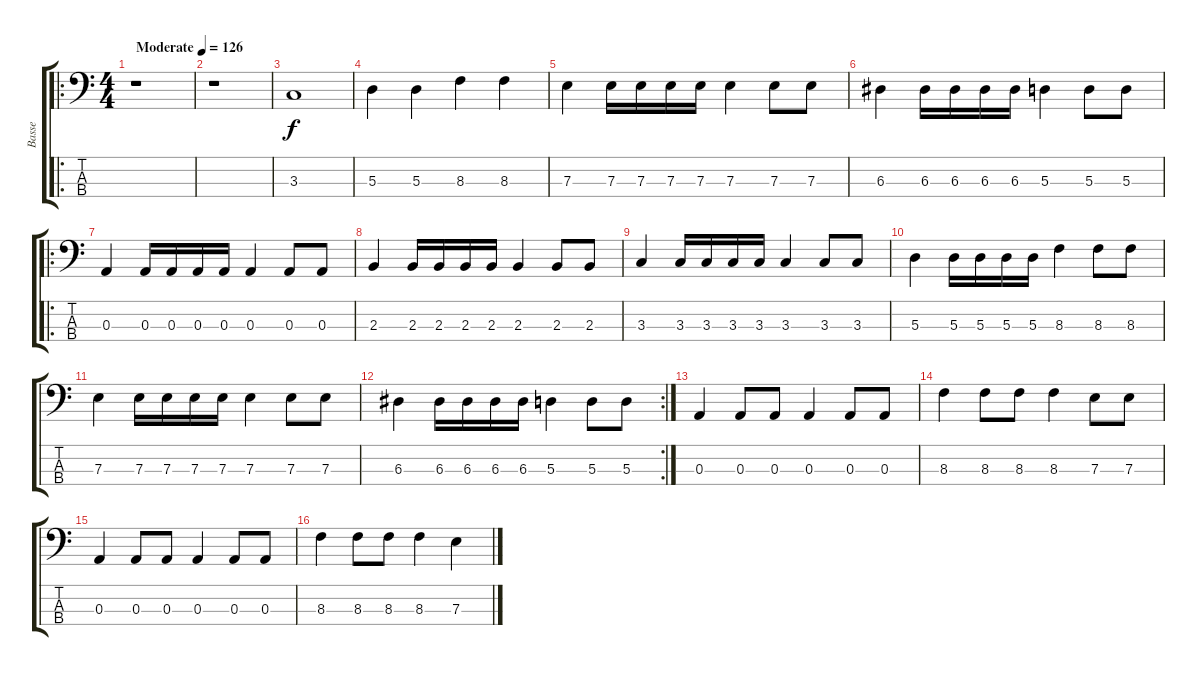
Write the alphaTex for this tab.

\track ("Basse" "Basse") {instrument electricbassfinger}
\staff {score tabs}
\tuning (G2 D2 A1 E1) {hide}
\ro
\ts (4 4)
\section ("" "")
\tempo (126 "Moderate")
\clef f4
\ks c
r.1{dy f instrument electricbassfinger} |
r.1 |
3.3.1 |
5.3.4 5.3.4 8.3.4 8.3.4 |
7.3.4 7.3.16 7.3.16 7.3.16 7.3.16 7.3.4 7.3.8 7.3.8 |
6.3.4 6.3.16 6.3.16 6.3.16 6.3.16 5.3.4 5.3.8 5.3.8 |
\ro
0.3.4 0.3.16 0.3.16 0.3.16 0.3.16 0.3.4 0.3.8 0.3.8 |
2.3.4 2.3.16 2.3.16 2.3.16 2.3.16 2.3.4 2.3.8 2.3.8 |
3.3.4 3.3.16 3.3.16 3.3.16 3.3.16 3.3.4 3.3.8 3.3.8 |
5.3.4 5.3.16 5.3.16 5.3.16 5.3.16 8.3.4 8.3.8 8.3.8 |
7.3.4 7.3.16 7.3.16 7.3.16 7.3.16 7.3.4 7.3.8 7.3.8 |
\rc 2
6.3.4 6.3.16 6.3.16 6.3.16 6.3.16 5.3.4 5.3.8 5.3.8 |
0.3.4 0.3.8 0.3.8 0.3.4 0.3.8 0.3.8 |
8.3.4 8.3.8 8.3.8 8.3.4 7.3.8 7.3.8 |
0.3.4 0.3.8 0.3.8 0.3.4 0.3.8 0.3.8 |
8.3.4 8.3.8 8.3.8 8.3.4 7.3.4
